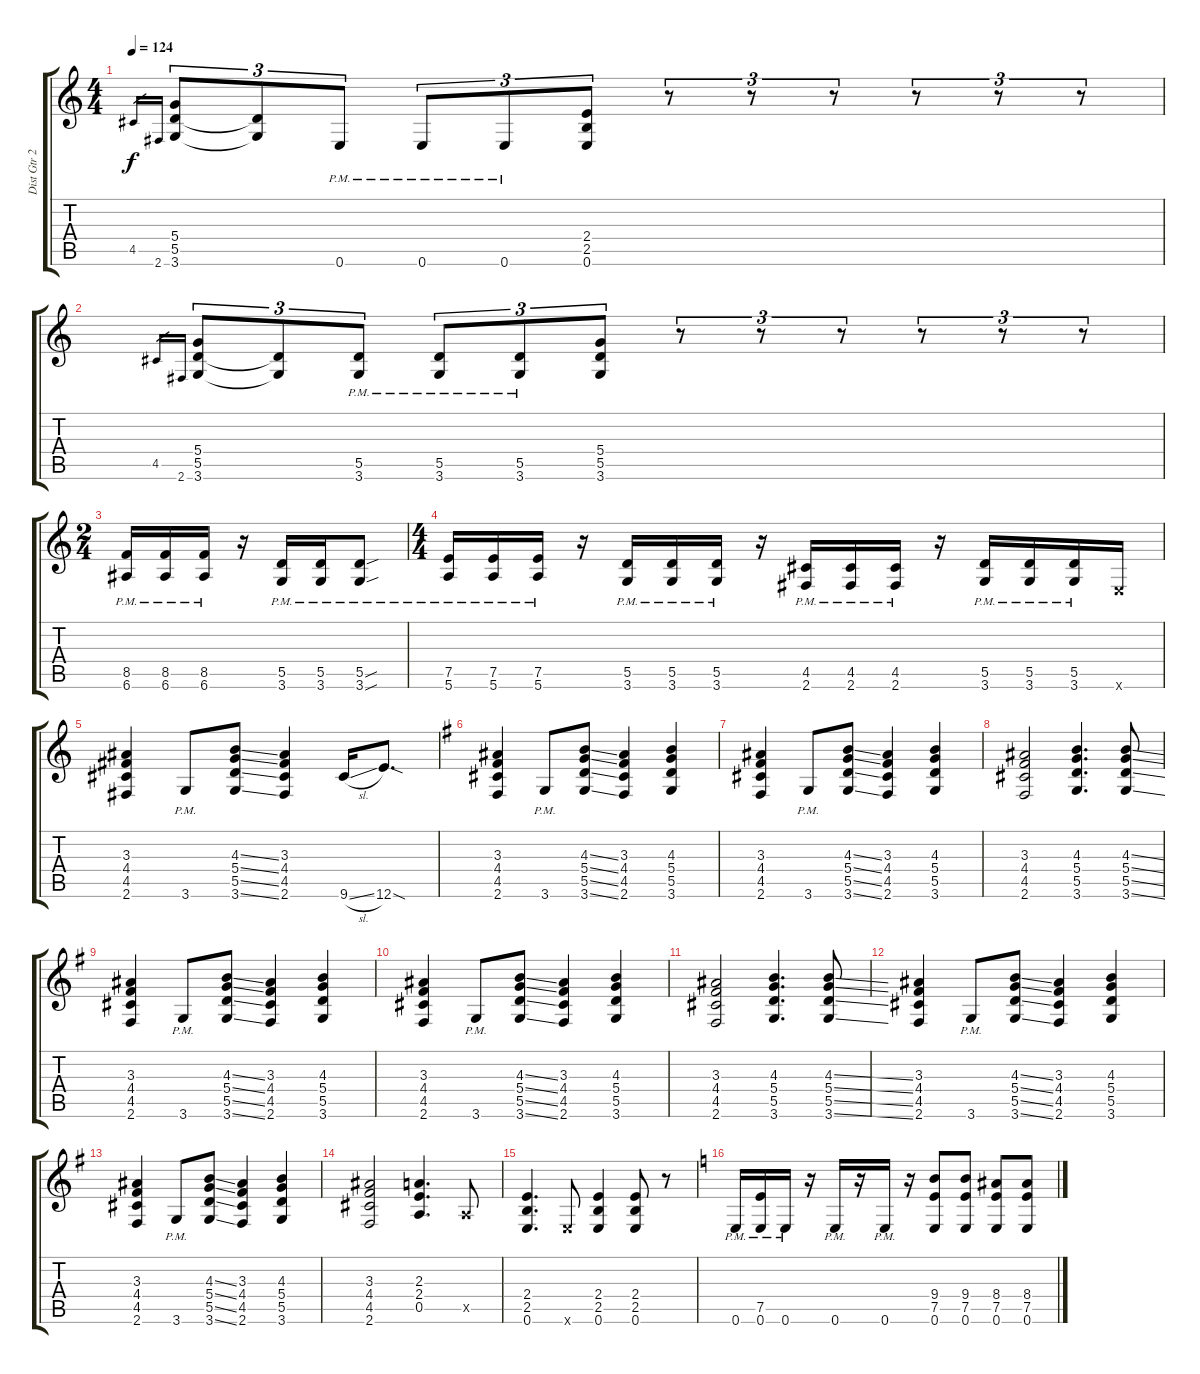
\track ("Dist Gtr 2" "Dist Gtr 2") {instrument distortionguitar}
\staff {score tabs}
\tuning (E4 B3 G3 D3 A2 E2) {hide}
\ts (4 4)
\tempo 124
\clef g2
\ks c
4.5.16{gr dy f} 2.6.16{gr} (5.4 5.5 3.6).8{tu (3 2)} (5.5{t} 3.6{t}).8{tu (3 2)} 0.6{pm}.8{tu (3 2)} 0.6{pm}.8{tu (3 2)} 0.6{pm}.8{tu (3 2)} (2.4 2.5 0.6).8{tu (3 2)} r.8{tu (3 2)} r.8{tu (3 2)} r.8{tu (3 2)} r.8{tu (3 2)} r.8{tu (3 2)} r.8{tu (3 2)} |
4.5.16{gr} 2.6.16{gr} (5.4 5.5 3.6).8{tu (3 2)} (5.5{t} 3.6{t}).8{tu (3 2)} (5.5 3.6{pm}).8{tu (3 2)} (5.5 3.6{pm}).8{tu (3 2)} (5.5 3.6{pm}).8{tu (3 2)} (5.4 5.5 3.6).8{tu (3 2)} r.8{tu (3 2)} r.8{tu (3 2)} r.8{tu (3 2)} r.8{tu (3 2)} r.8{tu (3 2)} r.8{tu (3 2)} |
\ts (2 4)
(8.5{pm} 6.6{pm}).16 (8.5{pm} 6.6{pm}).16 (8.5{pm} 6.6{pm}).16 r.16 (5.5{pm} 3.6{pm}).16 (5.5{pm} 3.6{pm}).16 (5.5{sou pm} 3.6{sou pm}).8 |
\ts (4 4)
(7.5{pm} 5.6{pm}).16 (7.5{pm} 5.6{pm}).16 (7.5{pm} 5.6{pm}).16 r.16 (5.5{pm} 3.6{pm}).16 (5.5{pm} 3.6{pm}).16 (5.5{pm} 3.6{pm}).16 r.16 (4.5{pm} 2.6{pm}).16 (4.5{pm} 2.6{pm}).16 (4.5{pm} 2.6{pm}).16 r.16 (5.5{pm} 3.6{pm}).16 (5.5{pm} 3.6{pm}).16 (5.5{pm} 3.6{pm}).16 0.6{x}.16 |
(3.3 4.4 4.5 2.6).4 3.6{pm}.8 (4.3{ss} 5.4{ss} 5.5{ss} 3.6{ss}).8 (3.3 4.4 4.5 2.6).4 9.6{sl}.16 12.6{sod}.8{d} |
\ks g
(3.3 4.4 4.5 2.6).4 3.6{pm}.8 (4.3{ss} 5.4{ss} 5.5{ss} 3.6{ss}).8 (3.3 4.4 4.5 2.6).4 (4.3 5.4 5.5 3.6).4 |
(3.3 4.4 4.5 2.6).4 3.6{pm}.8 (4.3{ss} 5.4{ss} 5.5{ss} 3.6{ss}).8 (3.3 4.4 4.5 2.6).4 (4.3 5.4 5.5 3.6).4 |
(3.3 4.4 4.5 2.6).2 (4.3 5.4 5.5 3.6).4{d} (4.3{ss} 5.4{ss} 5.5{ss} 3.6{ss}).8 |
(3.3 4.4 4.5 2.6).4 3.6{pm}.8 (4.3{ss} 5.4{ss} 5.5{ss} 3.6{ss}).8 (3.3 4.4 4.5 2.6).4 (4.3 5.4 5.5 3.6).4 |
(3.3 4.4 4.5 2.6).4 3.6{pm}.8 (4.3{ss} 5.4{ss} 5.5{ss} 3.6{ss}).8 (3.3 4.4 4.5 2.6).4 (4.3 5.4 5.5 3.6).4 |
(3.3 4.4 4.5 2.6).2 (4.3 5.4 5.5 3.6).4{d} (4.3{ss} 5.4{ss} 5.5{ss} 3.6{ss}).8 |
(3.3 4.4 4.5 2.6).4 3.6{pm}.8 (4.3{ss} 5.4{ss} 5.5{ss} 3.6{ss}).8 (3.3 4.4 4.5 2.6).4 (4.3 5.4 5.5 3.6).4 |
(3.3 4.4 4.5 2.6).4 3.6{pm}.8 (4.3{ss} 5.4{ss} 5.5{ss} 3.6{ss}).8 (3.3 4.4 4.5 2.6).4 (4.3 5.4 5.5 3.6).4 |
(3.3 4.4 4.5 2.6).2 (2.3 2.4 0.5).4{d} 0.5{x}.8 |
(2.4 2.5 0.6).4{d} 0.6{x}.8 (2.4 2.5 0.6).4 (2.4 2.5 0.6).8 r.8 |
\ks c
0.6{pm}.16 (7.5{pm} 0.6{pm}).16 0.6{pm}.16 r.16 0.6{pm}.16 r.16 0.6{pm}.16 r.16 (9.4 7.5 0.6).8 (9.4 7.5 0.6).8 (8.4 7.5 0.6).8 (8.4 7.5 0.6).8
